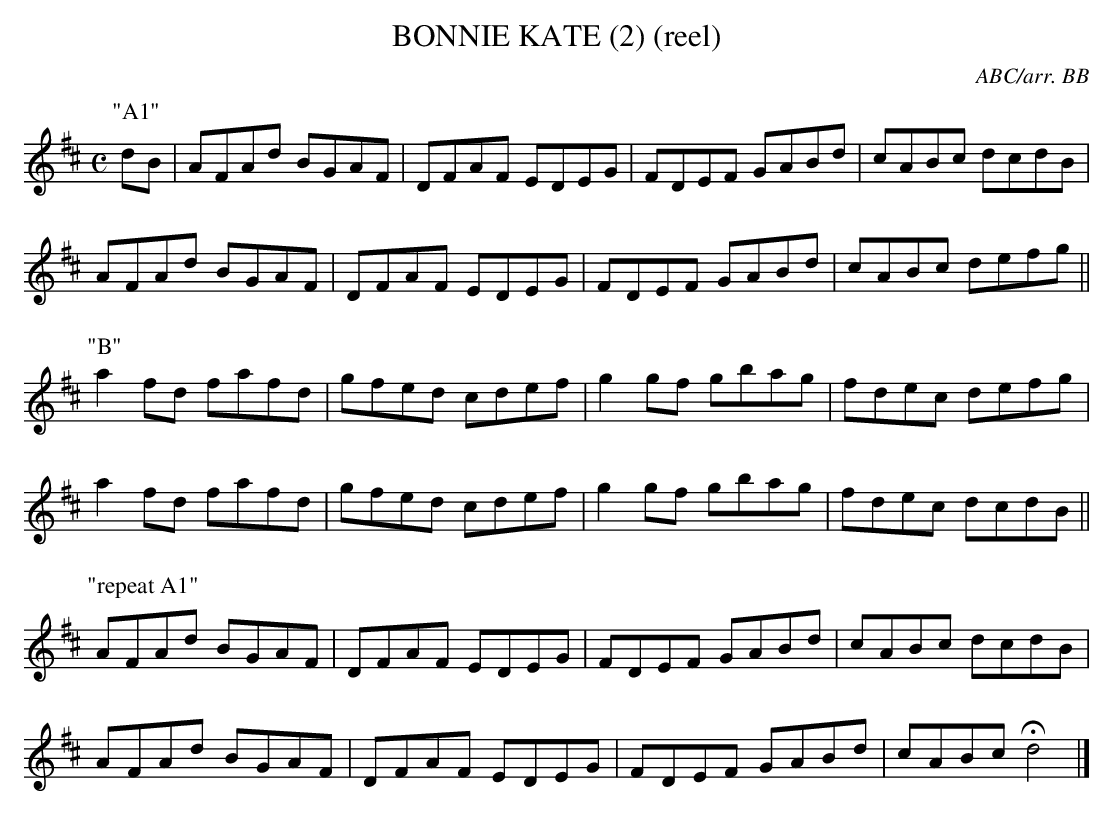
X:1
T:BONNIE KATE (2) (reel)
C:ABC/arr. BB
L:1/8 % source = dotted rhythm throughout
M:C
K:D
P:"A1"
dB|AFAd BGAF|DFAF EDEG|FDEF GABd|cABc dcdB|
AFAd BGAF|DFAF EDEG|FDEF GABd|cABc defg||
P:"B"
a2fd fafd|gfed cdef|g2gf gbag|fdec defg|
a2fd fafd|gfed cdef|g2gf gbag|fdec dcdB||
P:"repeat A1"
AFAd BGAF|DFAF EDEG|FDEF GABd|cABc dcdB|
AFAd BGAF|DFAF EDEG|FDEF GABd|cABc Hd4|]
